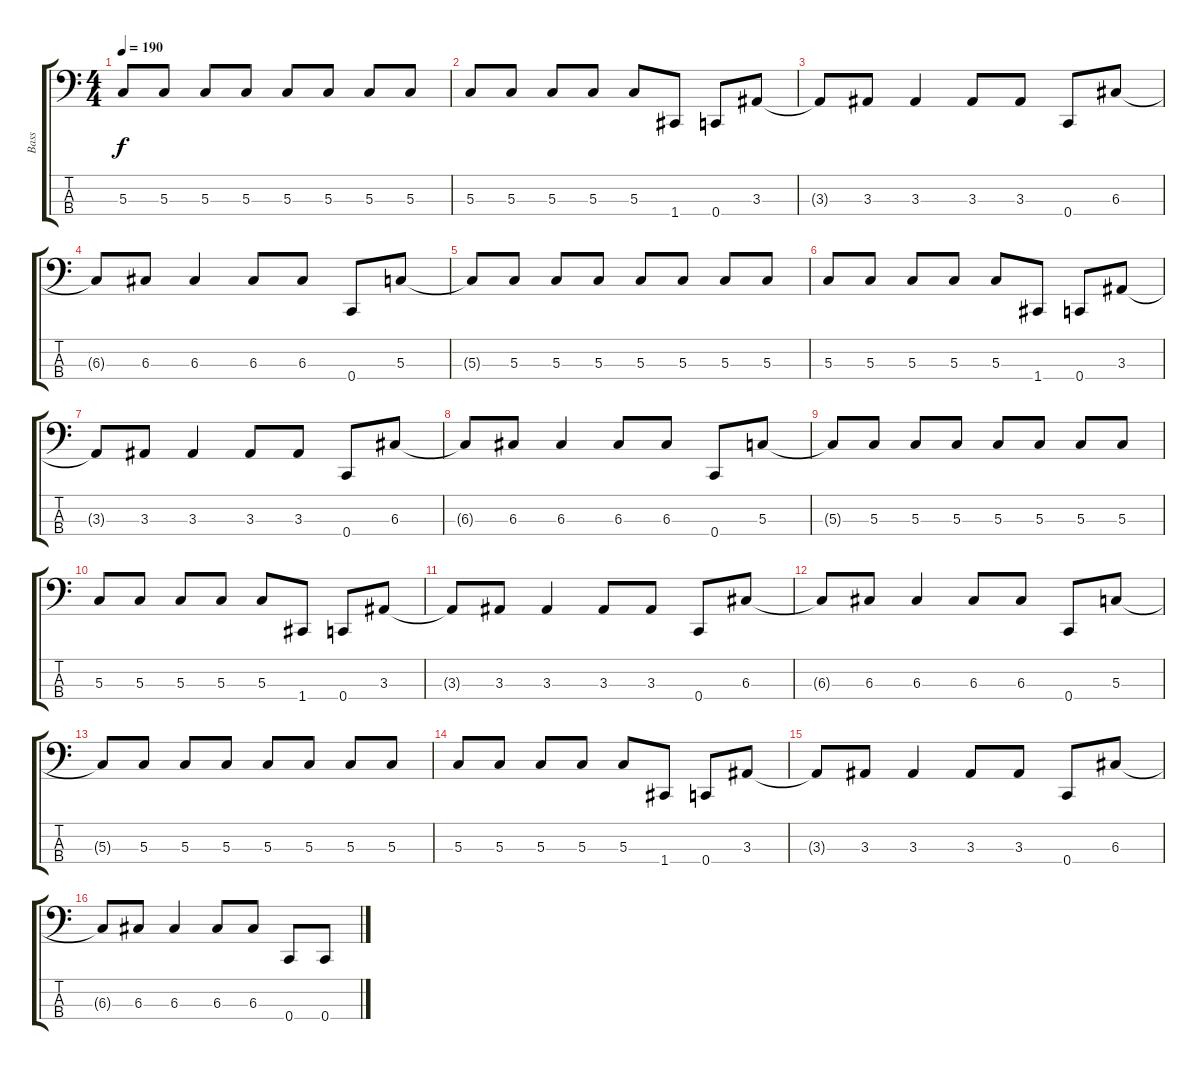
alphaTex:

\track ("Bass" "Bass") {instrument electricbasspick}
\staff {score tabs}
\tuning (F2 C2 G1 C1) {hide}
\ts (4 4)
\tempo 190
\clef f4
\ks c
5.3{t}.8{dy f} 5.3.8 5.3.8 5.3.8 5.3.8 5.3.8 5.3.8 5.3.8 |
5.3.8 5.3.8 5.3.8 5.3.8 5.3.8 1.4.8 0.4.8 3.3.8 |
3.3{t}.8 3.3.8 3.3.4 3.3.8 3.3.8 0.4.8 6.3.8 |
6.3{t}.8 6.3.8 6.3.4 6.3.8 6.3.8 0.4.8 5.3.8 |
5.3{t}.8 5.3.8 5.3.8 5.3.8 5.3.8 5.3.8 5.3.8 5.3.8 |
5.3.8 5.3.8 5.3.8 5.3.8 5.3.8 1.4.8 0.4.8 3.3.8 |
3.3{t}.8 3.3.8 3.3.4 3.3.8 3.3.8 0.4.8 6.3.8 |
6.3{t}.8 6.3.8 6.3.4 6.3.8 6.3.8 0.4.8 5.3.8 |
5.3{t}.8 5.3.8 5.3.8 5.3.8 5.3.8 5.3.8 5.3.8 5.3.8 |
5.3.8 5.3.8 5.3.8 5.3.8 5.3.8 1.4.8 0.4.8 3.3.8 |
3.3{t}.8 3.3.8 3.3.4 3.3.8 3.3.8 0.4.8 6.3.8 |
6.3{t}.8 6.3.8 6.3.4 6.3.8 6.3.8 0.4.8 5.3.8 |
5.3{t}.8 5.3.8 5.3.8 5.3.8 5.3.8 5.3.8 5.3.8 5.3.8 |
5.3.8 5.3.8 5.3.8 5.3.8 5.3.8 1.4.8 0.4.8 3.3.8 |
3.3{t}.8 3.3.8 3.3.4 3.3.8 3.3.8 0.4.8 6.3.8 |
6.3{t}.8 6.3.8 6.3.4 6.3.8 6.3.8 0.4.8 0.4.8
